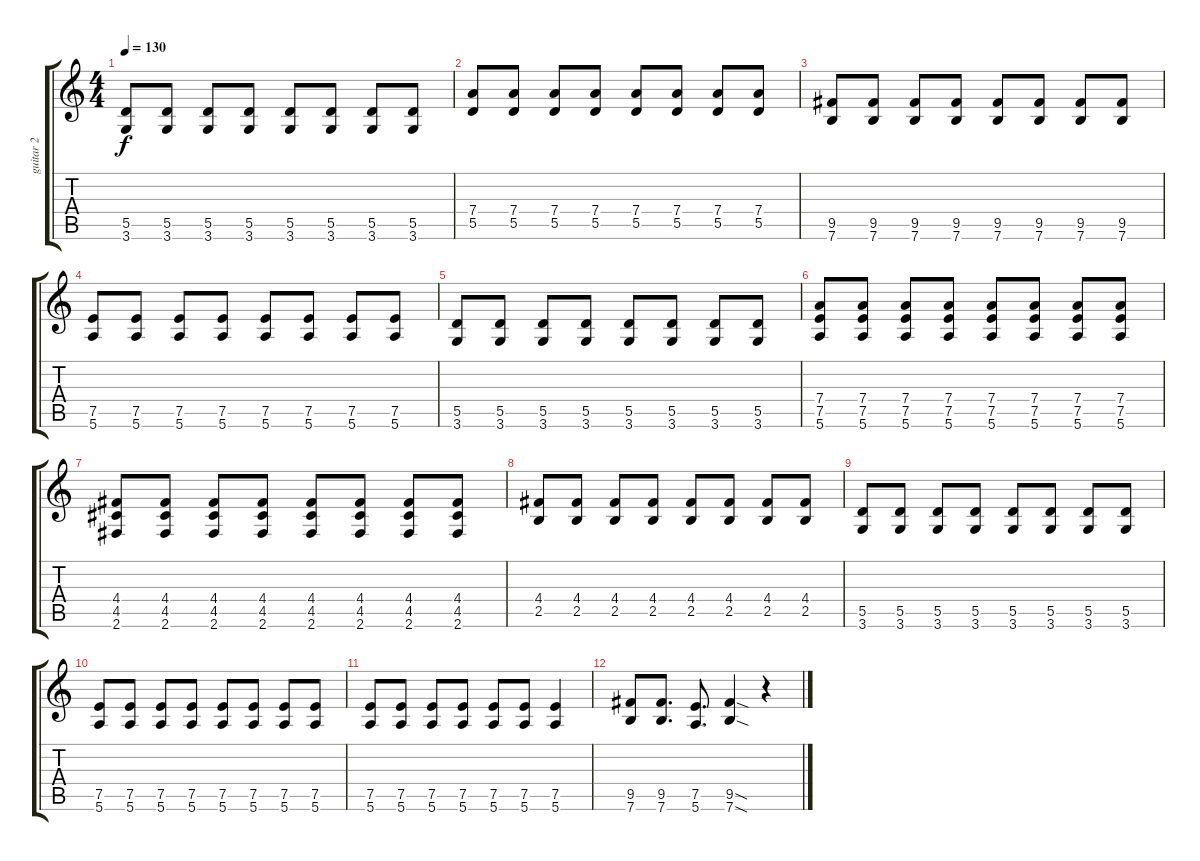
\track ("guitar 2" "guitar 2") {instrument distortionguitar}
\staff {score tabs}
\tuning (E4 B3 G3 D3 A2 E2) {hide}
\ts (4 4)
\tempo 130
\clef g2
\ks c
(5.5 3.6).8{dy f} (5.5 3.6).8 (5.5 3.6).8 (5.5 3.6).8 (5.5 3.6).8 (5.5 3.6).8 (5.5 3.6).8 (5.5 3.6).8 |
(7.4 5.5).8 (7.4 5.5).8 (7.4 5.5).8 (7.4 5.5).8 (7.4 5.5).8 (7.4 5.5).8 (7.4 5.5).8 (7.4 5.5).8 |
(9.5 7.6).8 (9.5 7.6).8 (9.5 7.6).8 (9.5 7.6).8 (9.5 7.6).8 (9.5 7.6).8 (9.5 7.6).8 (9.5 7.6).8 |
(7.5 5.6).8 (7.5 5.6).8 (7.5 5.6).8 (7.5 5.6).8 (7.5 5.6).8 (7.5 5.6).8 (7.5 5.6).8 (7.5 5.6).8 |
(5.5 3.6).8 (5.5 3.6).8 (5.5 3.6).8 (5.5 3.6).8 (5.5 3.6).8 (5.5 3.6).8 (5.5 3.6).8 (5.5 3.6).8 |
(7.4 7.5 5.6).8 (7.4 7.5 5.6).8 (7.4 7.5 5.6).8 (7.4 7.5 5.6).8 (7.4 7.5 5.6).8 (7.4 7.5 5.6).8 (7.4 7.5 5.6).8 (7.4 7.5 5.6).8 |
(4.4 4.5 2.6).8 (4.4 4.5 2.6).8 (4.4 4.5 2.6).8 (4.4 4.5 2.6).8 (4.4 4.5 2.6).8 (4.4 4.5 2.6).8 (4.4 4.5 2.6).8 (4.4 4.5 2.6).8 |
(4.4 2.5).8 (4.4 2.5).8 (4.4 2.5).8 (4.4 2.5).8 (4.4 2.5).8 (4.4 2.5).8 (4.4 2.5).8 (4.4 2.5).8 |
(5.5 3.6).8 (5.5 3.6).8 (5.5 3.6).8 (5.5 3.6).8 (5.5 3.6).8 (5.5 3.6).8 (5.5 3.6).8 (5.5 3.6).8 |
(7.5 5.6).8 (7.5 5.6).8 (7.5 5.6).8 (7.5 5.6).8 (7.5 5.6).8 (7.5 5.6).8 (7.5 5.6).8 (7.5 5.6).8 |
(7.5 5.6).8 (7.5 5.6).8 (7.5 5.6).8 (7.5 5.6).8 (7.5 5.6).8 (7.5 5.6).8 (7.5 5.6).4 |
(9.5 7.6).8 (9.5 7.6).8{d} (7.5 5.6).8{d} (9.5{sod} 7.6{sod}).4 r.4
